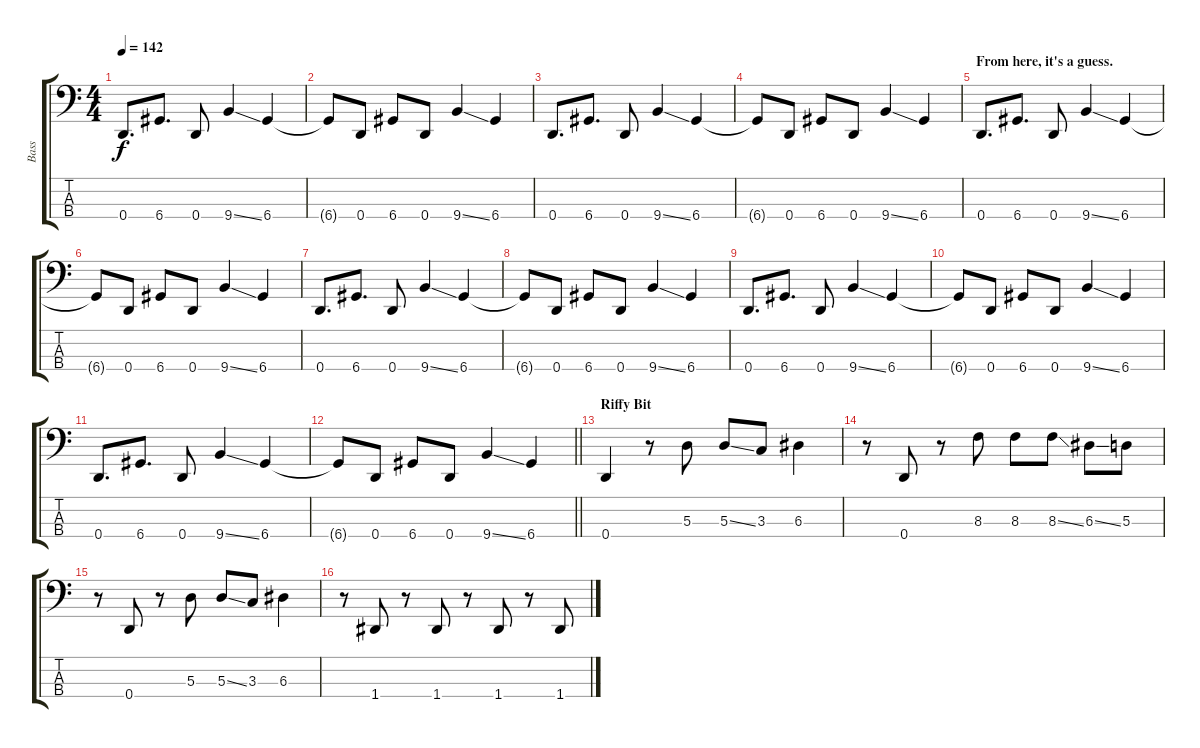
\track ("Bass" "Bass") {instrument electricbasspick}
\staff {score tabs}
\tuning (G2 D2 A1 D1) {hide}
\ts (4 4)
\tempo 142
\clef f4
\ks c
0.4.8{d dy f} 6.4.8{d} 0.4.8 9.4{ss}.4 6.4.4 |
6.4{t}.8 0.4.8 6.4.8 0.4.8 9.4{ss}.4 6.4.4 |
0.4.8{d} 6.4.8{d} 0.4.8 9.4{ss}.4 6.4.4 |
6.4{t}.8 0.4.8 6.4.8 0.4.8 9.4{ss}.4 6.4.4 |
\section ("" "From here, it's a guess.")
0.4.8{d} 6.4.8{d} 0.4.8 9.4{ss}.4 6.4.4 |
6.4{t}.8 0.4.8 6.4.8 0.4.8 9.4{ss}.4 6.4.4 |
0.4.8{d} 6.4.8{d} 0.4.8 9.4{ss}.4 6.4.4 |
6.4{t}.8 0.4.8 6.4.8 0.4.8 9.4{ss}.4 6.4.4 |
0.4.8{d} 6.4.8{d} 0.4.8 9.4{ss}.4 6.4.4 |
6.4{t}.8 0.4.8 6.4.8 0.4.8 9.4{ss}.4 6.4.4 |
0.4.8{d} 6.4.8{d} 0.4.8 9.4{ss}.4 6.4.4 |
\barLineRight lightlight
6.4{t}.8 0.4.8 6.4.8 0.4.8 9.4{ss}.4 6.4.4 |
\section ("" "Riffy Bit")
0.4.4 r.8 5.3.8 5.3{ss}.8 3.3.8 6.3.4 |
r.8 0.4.8 r.8 8.3.8 8.3.8 8.3{ss}.8 6.3{ss}.8 5.3.8 |
r.8 0.4.8 r.8 5.3.8 5.3{ss}.8 3.3.8 6.3.4 |
r.8 1.4.8 r.8 1.4.8 r.8 1.4.8 r.8 1.4.8
